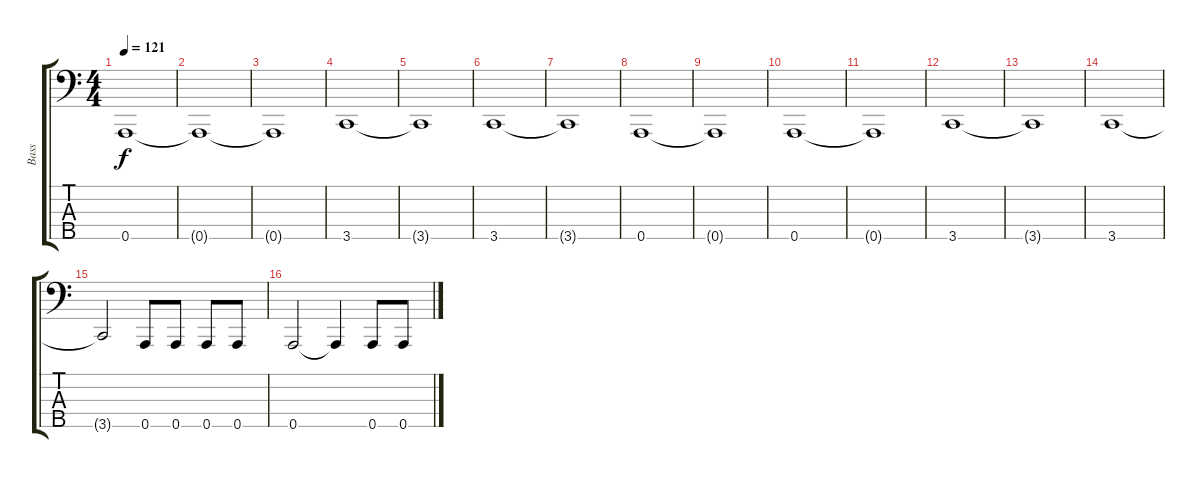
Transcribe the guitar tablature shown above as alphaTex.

\track ("Bass" "Bass") {instrument electricbassfinger}
\staff {score tabs}
\tuning (G2 D2 A1 E1 A0) {hide}
\ts (4 4)
\tempo 121
\clef f4
\ks c
0.5{t}.1{dy f} |
0.5{t}.1 |
0.5{t}.1 |
3.5.1 |
3.5{t}.1 |
3.5.1 |
3.5{t}.1 |
0.5.1 |
0.5{t}.1 |
0.5.1 |
0.5{t}.1 |
3.5.1 |
3.5{t}.1 |
3.5.1 |
3.5{t}.2 0.5.8 0.5.8 0.5.8 0.5.8 |
0.5.2 0.5{t}.4 0.5.8 0.5.8
